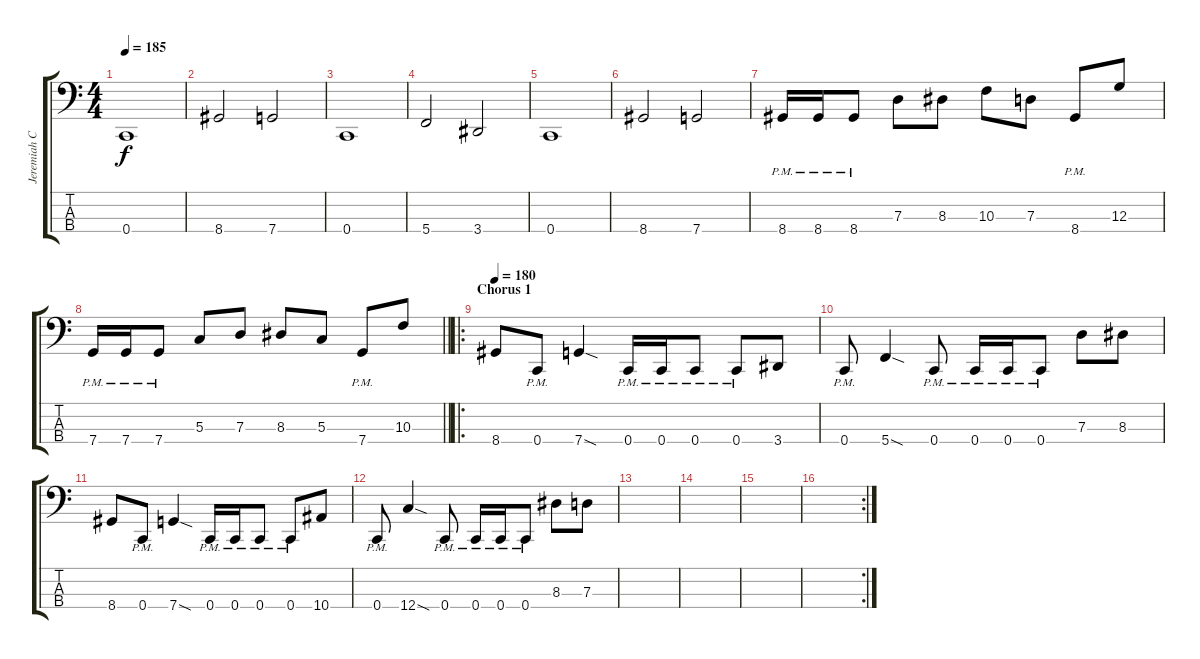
\track ("Jeremiah Crespo" "Jeremiah C") {instrument electricbasspick}
\staff {score tabs}
\tuning (F2 C2 G1 C1) {hide}
\ts (4 4)
\tempo 185
\clef f4
\ks c
0.4.1{dy f} |
8.4.2 7.4.2 |
0.4.1 |
5.4.2 3.4.2 |
0.4.1 |
8.4.2 7.4.2 |
8.4{pm}.16 8.4{pm}.16 8.4{pm}.8 7.3.8 8.3.8 10.3.8 7.3.8 8.4{pm}.8 12.3.8 |
\barLineRight lightlight
7.4{pm}.16 7.4{pm}.16 7.4{pm}.8 5.3.8 7.3.8 8.3.8 5.3.8 7.4{pm}.8 10.3.8 |
\ro
\section ("" "Chorus 1")
\tempo 180
8.4.8 0.4{pm}.8 7.4{sod}.4 0.4{pm}.16 0.4{pm}.16 0.4{pm}.8 0.4{pm}.8 3.4.8 |
0.4{pm}.8 5.4{sod}.4 0.4{pm}.8 0.4{pm}.16 0.4{pm}.16 0.4{pm}.8 7.3.8 8.3.8 |
8.4.8 0.4{pm}.8 7.4{sod}.4 0.4{pm}.16 0.4{pm}.16 0.4{pm}.8 0.4{pm}.8 10.4.8 |
0.4{pm}.8 12.4{sod}.4 0.4{pm}.8 0.4{pm}.16 0.4{pm}.16 0.4{pm}.8 8.3.8 7.3.8 |
|
|
|
\rc 2
